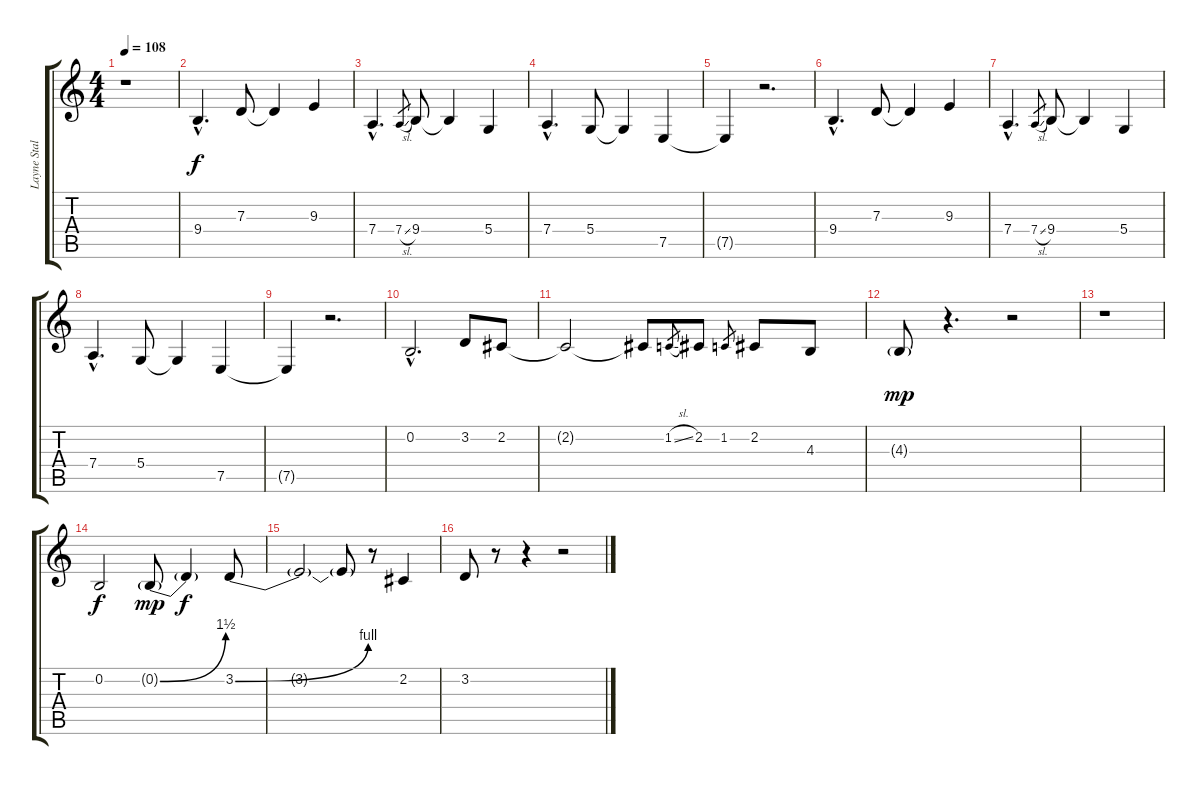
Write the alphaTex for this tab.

\track ("Layne Staley- Vocals" "Layne Stal") {instrument lead2sawtooth}
\staff {score tabs}
\tuning (E4 B3 G3 D3 A2 E2) {hide}
\ts (4 4)
\tempo 108
\clef g2
\ks c
r.1{dy f} |
9.4{hac}.4{d} 7.3.8 7.3{t}.4 9.3.4 |
7.4{hac}.4{d} 7.4{sl}.8{gr} 9.4.8 9.4{t}.4 5.4.4 |
7.4{hac}.4{d} 5.4.8 5.4{t}.4 7.5.4 |
7.5{t}.4 r.2{d} |
9.4{hac}.4{d} 7.3.8 7.3{t}.4 9.3.4 |
7.4{hac}.4{d} 7.4{sl}.8{gr} 9.4.8 9.4{t}.4 5.4.4 |
7.4{hac}.4{d} 5.4.8 5.4{t}.4 7.5.4 |
7.5{t}.4 r.2{d} |
0.2{hac}.2{d} 3.2.8 2.2.8 |
2.2{t}.2 2.2{t}.8 1.2{sl}.8{gr} 2.2.8 1.2.8{gr} 2.2.8 4.3.8 |
4.3{g}.8{dy mp} r.4{d} r.2 |
r.1 |
0.2.2{dy f} 0.2{be (bend 0 0 60 6) g}.8{dy mp} 0.2{t}.4{dy f} 3.2{be (bend 0 0 60 4)}.8 |
3.2{t}.2 3.2{t}.8 r.8 2.2.4 |
3.2.8 r.8 r.4 r.2
